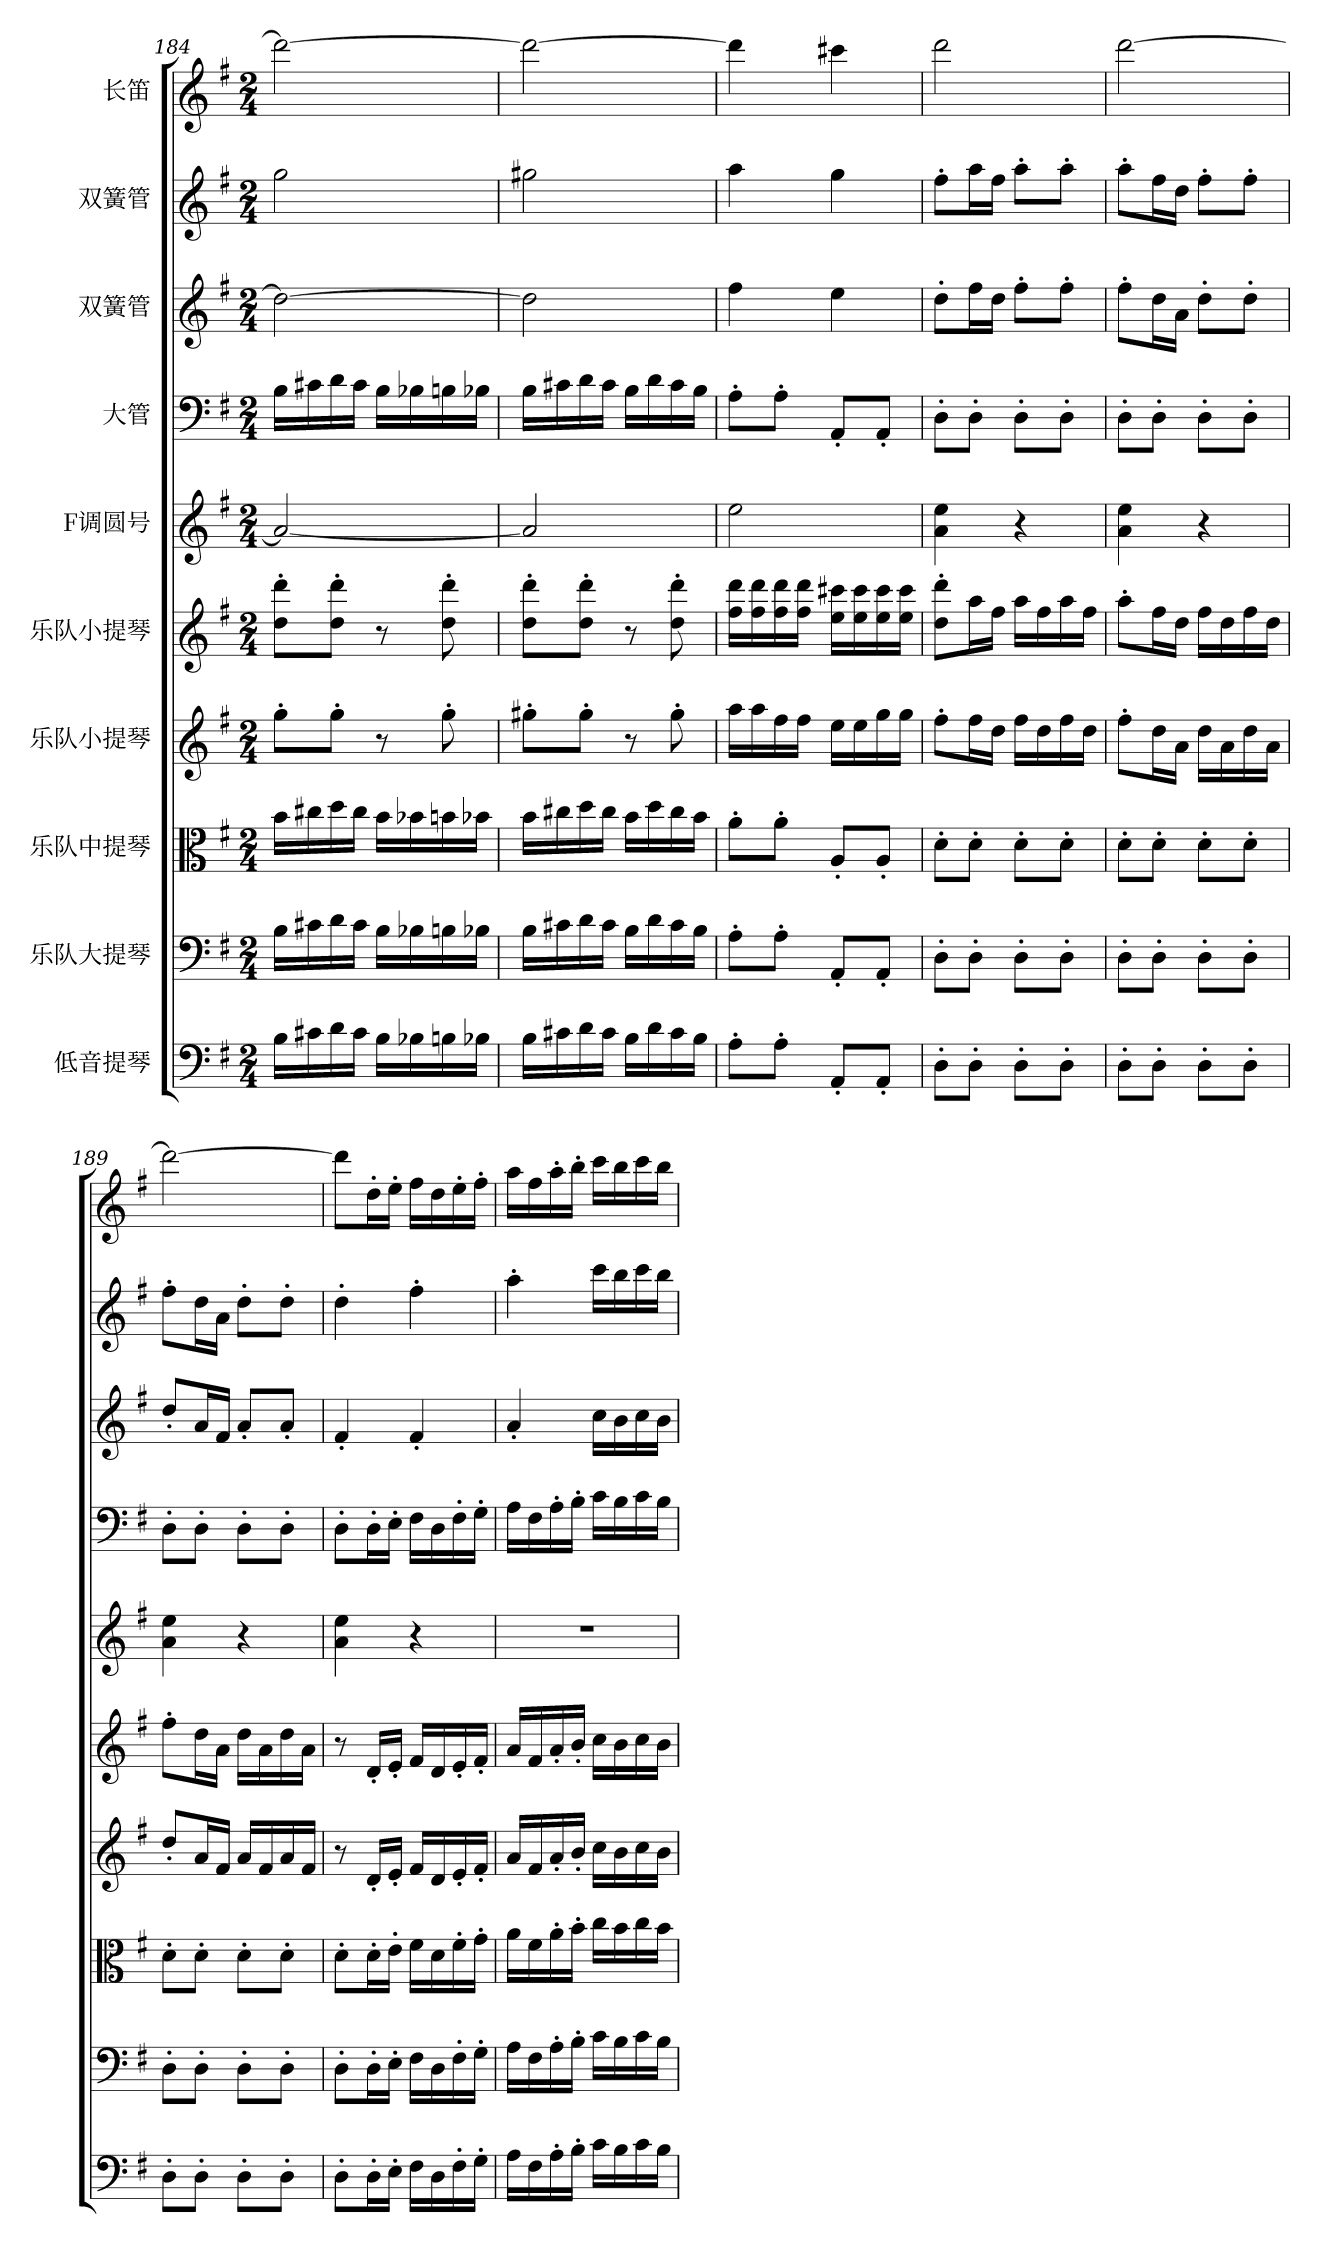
**kern	**kern	**kern	**kern	**kern	**kern	**kern	**kern	**kern	**kern
*part10	*part9	*part8	*part7	*part6	*part5	*part4	*part3	*part2	*part1
*staff10	*staff9	*staff8	*staff7	*staff6	*staff5	*staff4	*staff3	*staff2	*staff1
*I"低音提琴	*I"乐队大提琴	*I"乐队中提琴	*I"乐队小提琴	*I"乐队小提琴	*I"F调圆号	*I"大管	*I"双簧管	*I"双簧管	*I"长笛
!!LO:PB:g=z
*clefF4	*clefF4	*clefC3	*clefG2	*clefG2	*clefG2	*clefF4	*clefG2	*clefG2	*clefG2
*ITrd7c12	*	*	*	*	*ITrd4c7	*	*	*	*
*k[f#]	*k[f#]	*k[f#]	*k[f#]	*k[f#]	*k[]	*k[f#]	*k[f#]	*k[f#]	*k[f#]
*M2/4	*M2/4	*M2/4	*M2/4	*M2/4	*M2/4	*M2/4	*M2/4	*M2/4	*M2/4
=184	=184	=184	=184	=184	=184	=184	=184	=184	=184
16BB\LL	16B\LL	16b\LL	8gg'\L	8dd\' 8ddd\'L	2d/_	16B\LL	2dd\_	2gg\	2ddd\_
16C#X\	16c#X\	16cc#X\	.	.	.	16c#X\	.	.	.
16D\	16d\	16dd\	8gg'\J	8dd\' 8ddd\'J	.	16d\	.	.	.
16C#\JJ	16c#\JJ	16cc#\JJ	.	.	.	16c#\JJ	.	.	.
16BB\LL	16B\LL	16b\LL	8r	8r	.	16B\LL	.	.	.
16BB-X\	16B-X\	16b-X\	.	.	.	16B-X\	.	.	.
16BBn\	16Bn\	16bn\	8gg'\	8dd\' 8ddd\'	.	16Bn\	.	.	.
16BB-X\JJ	16B-X\JJ	16b-X\JJ	.	.	.	16B-X\JJ	.	.	.
=185	=185	=185	=185	=185	=185	=185	=185	=185	=185
16BB\LL	16B\LL	16b\LL	8gg#X'\L	8dd\' 8ddd\'L	2d/]	16B\LL	2dd\]	2gg#X\	2ddd\_
16C#X\	16c#X\	16cc#X\	.	.	.	16c#X\	.	.	.
16D\	16d\	16dd\	8gg#'\J	8dd\' 8ddd\'J	.	16d\	.	.	.
16C#\JJ	16c#\JJ	16cc#\JJ	.	.	.	16c#\JJ	.	.	.
16BB\LL	16B\LL	16b\LL	8r	8r	.	16B\LL	.	.	.
16D\	16d\	16dd\	.	.	.	16d\	.	.	.
16C#\	16c#\	16cc#\	8gg#'\	8dd\' 8ddd\'	.	16c#\	.	.	.
16BB\JJ	16B\JJ	16b\JJ	.	.	.	16B\JJ	.	.	.
=186	=186	=186	=186	=186	=186	=186	=186	=186	=186
8AA'\L	8A'\L	8a'\L	16aa\LL	16ff#\ 16ddd\LL	2a\	8A'\L	4ff#\	4aa\	4ddd\]
.	.	.	16aa\	16ff#\ 16ddd\	.	.	.	.	.
8AA'\J	8A'\J	8a'\J	16ff#\	16ff#\ 16ddd\	.	8A'\J	.	.	.
.	.	.	16ff#\JJ	16ff#\ 16ddd\JJ	.	.	.	.	.
8AAA'/L	8AA'/L	8A'/L	16ee\LL	16ee\ 16ccc#X\LL	.	8AA'/L	4ee\	4gg\	4ccc#X\
.	.	.	16ee\	16ee\ 16ccc#\	.	.	.	.	.
8AAA'/J	8AA'/J	8A'/J	16gg\	16ee\ 16ccc#\	.	8AA'/J	.	.	.
.	.	.	16gg\JJ	16ee\ 16ccc#\JJ	.	.	.	.	.
!!LO:PB:g=z
=187	=187	=187	=187	=187	=187	=187	=187	=187	=187
8DD'\L	8D'\L	8d'\L	8ff#'\L	8dd\' 8ddd\'L	4d\ 4a\	8D'\L	8dd'\L	8ff#'\L	2ddd\
8DD'\J	8D'\J	8d'\J	16ff#\L	16aa\L	.	8D'\J	16ff#\L	16aa\L	.
.	.	.	16dd\JJ	16ff#\JJ	.	.	16dd\JJ	16ff#\JJ	.
8DD'\L	8D'\L	8d'\L	16ff#\LL	16aa\LL	4r	8D'\L	8ff#'\L	8aa'\L	.
.	.	.	16dd\	16ff#\	.	.	.	.	.
8DD'\J	8D'\J	8d'\J	16ff#\	16aa\	.	8D'\J	8ff#'\J	8aa'\J	.
.	.	.	16dd\JJ	16ff#\JJ	.	.	.	.	.
=188	=188	=188	=188	=188	=188	=188	=188	=188	=188
8DD'\L	8D'\L	8d'\L	8ff#'\L	8aa'\L	4d\ 4a\	8D'\L	8ff#'\L	8aa'\L	[2ddd\
8DD'\J	8D'\J	8d'\J	16dd\L	16ff#\L	.	8D'\J	16dd\L	16ff#\L	.
.	.	.	16a\JJ	16dd\JJ	.	.	16a\JJ	16dd\JJ	.
8DD'\L	8D'\L	8d'\L	16dd\LL	16ff#\LL	4r	8D'\L	8dd'\L	8ff#'\L	.
.	.	.	16a\	16dd\	.	.	.	.	.
8DD'\J	8D'\J	8d'\J	16dd\	16ff#\	.	8D'\J	8dd'\J	8ff#'\J	.
.	.	.	16a\JJ	16dd\JJ	.	.	.	.	.
=189	=189	=189	=189	=189	=189	=189	=189	=189	=189
8DD'\L	8D'\L	8d'\L	8dd'/L	8ff#'\L	4d\ 4a\	8D'\L	8dd'/L	8ff#'\L	2ddd\_
8DD'\J	8D'\J	8d'\J	16a/L	16dd\L	.	8D'\J	16a/L	16dd\L	.
.	.	.	16f#/JJ	16a\JJ	.	.	16f#/JJ	16a\JJ	.
8DD'\L	8D'\L	8d'\L	16a/LL	16dd\LL	4r	8D'\L	8a'/L	8dd'\L	.
.	.	.	16f#/	16a\	.	.	.	.	.
8DD'\J	8D'\J	8d'\J	16a/	16dd\	.	8D'\J	8a'/J	8dd'\J	.
.	.	.	16f#/JJ	16a\JJ	.	.	.	.	.
=190	=190	=190	=190	=190	=190	=190	=190	=190	=190
8DD'\L	8D'\L	8d'\L	8r	8r	4d\ 4a\	8D'\L	4f#'/	4dd'\	8ddd\L]
16DD'\L	16D'\L	16d'\L	16d'/LL	16d'/LL	.	16D'\L	.	.	16dd'\L
16EE'\JJ	16E'\JJ	16e'\JJ	16e'/JJ	16e'/JJ	.	16E'\JJ	.	.	16ee'\JJ
16FF#\LL	16F#\LL	16f#\LL	16f#/LL	16f#/LL	4r	16F#\LL	4f#'/	4ff#'\	16ff#\LL
16DD\	16D\	16d\	16d/	16d/	.	16D\	.	.	16dd\
16FF#'\	16F#'\	16f#'\	16e'/	16e'/	.	16F#'\	.	.	16ee'\
16GG'\JJ	16G'\JJ	16g'\JJ	16f#'/JJ	16f#'/JJ	.	16G'\JJ	.	.	16ff#'\JJ
=191	=191	=191	=191	=191	=191	=191	=191	=191	=191
16AA\LL	16A\LL	16a\LL	16a/LL	16a/LL	2r	16A\LL	4a'/	4aa'\	16aa\LL
16FF#\	16F#\	16f#\	16f#/	16f#/	.	16F#\	.	.	16ff#\
16AA'\	16A'\	16a'\	16a'/	16a'/	.	16A'\	.	.	16aa'\
16BB'\JJ	16B'\JJ	16b'\JJ	16b'/JJ	16b'/JJ	.	16B'\JJ	.	.	16bb'\JJ
16C\LL	16c\LL	16cc\LL	16cc\LL	16cc\LL	.	16c\LL	16cc\LL	16ccc\LL	16ccc\LL
16BB\	16B\	16b\	16b\	16b\	.	16B\	16b\	16bb\	16bb\
16C\	16c\	16cc\	16cc\	16cc\	.	16c\	16cc\	16ccc\	16ccc\
16BB\JJ	16B\JJ	16b\JJ	16b\JJ	16b\JJ	.	16B\JJ	16b\JJ	16bb\JJ	16bb\JJ
=	=	=	=	=	=	=	=	=	=
*-	*-	*-	*-	*-	*-	*-	*-	*-	*-
